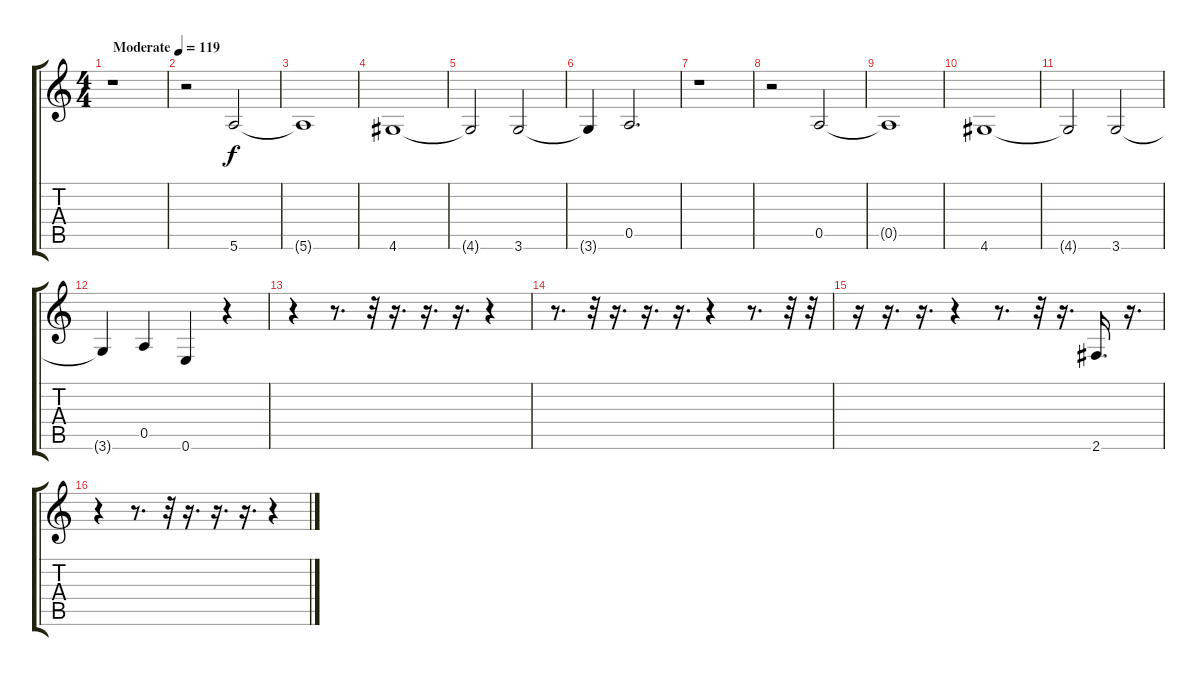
\track "" {instrument electricbasspick}
\staff {score tabs}
\tuning (E4 B3 G3 D3 A2 E2) {hide}
\ts (4 4)
\tempo (119 "Moderate")
\clef g2
\ks c
r.1{dy f instrument electricbasspick} |
r.2 5.6.2 |
5.6{t}.1 |
4.6.1 |
4.6{t}.2 3.6.2 |
3.6{t}.4 0.5.2{d} |
r.1 |
r.2 0.5.2 |
0.5{t}.1 |
4.6.1 |
4.6{t}.2 3.6.2 |
3.6{t}.4 0.5.4 0.6.4 r.4 |
r.4 r.8{d} r.32 r.16{d} r.16{d} r.16{d} r.4 |
r.8{d} r.32 r.16{d} r.16{d} r.16{d} r.4 r.8{d} r.32 r.32 |
r.16 r.16{d} r.16{d} r.4 r.8{d} r.32 r.16{d} 2.6.16{d} r.16{d} |
r.4 r.8{d} r.32 r.16{d} r.16{d} r.16{d} r.4
